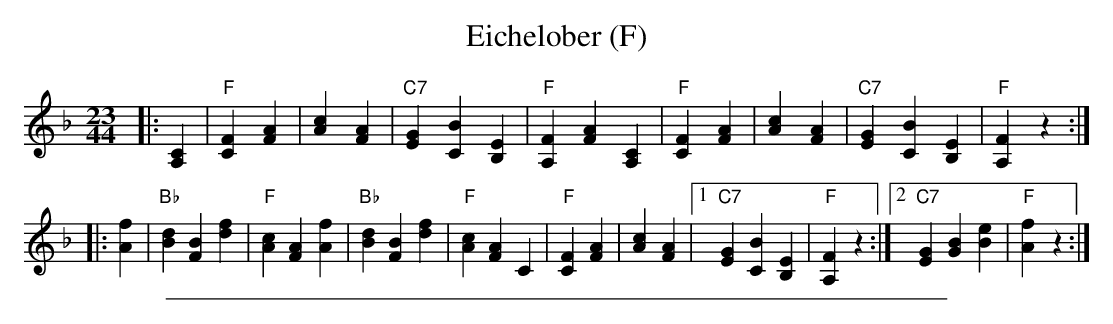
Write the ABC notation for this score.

X:1
T: Eichelober (F)
M: 23/44
L: 1/4
K: F
|: [CA,] \
| "F"[FC][AF] | [cA][AF] | "C7"[GE] [BC] [EB,] | "F"[FA,] [AF] [CA,] \
| "F"[FC][AF] | [cA][AF] | "C7"[GE] [BC] [EB,] | "F"[FA,] z :|
|: [fA] \
| "Bb"[dB] [BF] [fd] | "F" [cA] [AF] [fA] | "Bb"[dB] [BF] [fd] | "F" [cA] [AF] C \
| "F"[FC][AF] | [cA][AF] |1"C7"[GE] [BC] [EB,] | "F"[FA,] z :|2 "C7"[GE] [BG] [eB] | "F"[fA] z :|
